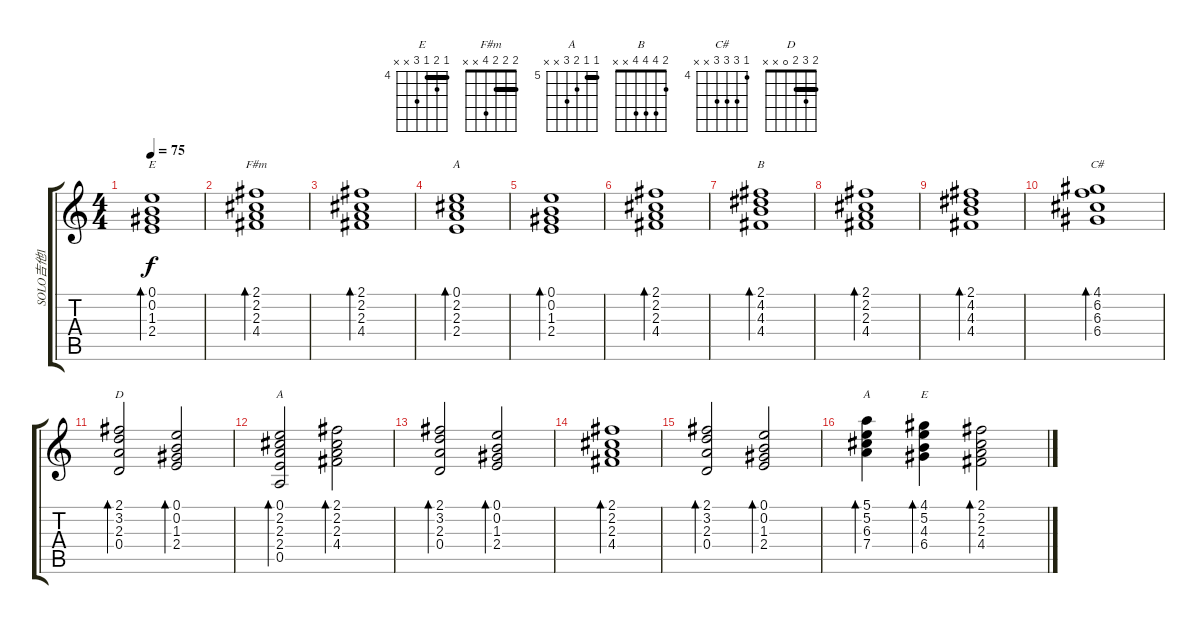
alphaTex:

\track ("SOLO吉他1" "SOLO吉他1") {instrument electricguitarclean}
\staff {score tabs}
\tuning (E4 B3 G3 D3 A2 E2) {hide}
\chord ("E" 0 0 1 2 x x)
\chord ("F#m" 2 2 2 4 x x) {barre 2}
\chord ("A" 0 2 2 2 x x)
\chord ("B" 2 4 4 4 x x)
\chord ("C#" 4 6 6 6 x x) {firstfret 4}
\chord ("D" 2 3 2 0 x x) {barre 2}
\chord ("A" 0 2 2 2 0 x)
\chord ("A" 5 5 6 7 x x) {firstfret 5 barre 5}
\chord ("E" 4 5 4 6 x x) {firstfret 4 barre 4}
\ts (4 4)
\tempo 75
\clef g2
\ks c
(0.1 0.2 1.3 2.4).1{bd 240 ch "E" dy f} |
(2.1 2.2 2.3 4.4).1{bd 240 ch "F#m"} |
(2.1 2.2 2.3 4.4).1{bd 240} |
(0.1 2.2 2.3 2.4).1{bd 240 ch "A"} |
(0.1 0.2 1.3 2.4).1{bd 240} |
(2.1 2.2 2.3 4.4).1{bd 240} |
(2.1 4.2 4.3 4.4).1{bd 240 ch "B"} |
(2.1 2.2 2.3 4.4).1{bd 240} |
(2.1 4.2 4.3 4.4).1{bd 240} |
(4.1 6.2 6.3 6.4).1{bd 240 ch "C#"} |
(2.1 3.2 2.3 0.4).2{bd 120 ch "D"} (0.1 0.2 1.3 2.4).2{bd 120} |
(0.1 2.2 2.3 2.4 0.5).2{bd 120 ch "A"} (2.1 2.2 2.3 4.4).2{bd 120} |
(2.1 3.2 2.3 0.4).2{bd 120} (0.1 0.2 1.3 2.4).2{bd 120} |
(2.1 2.2 2.3 4.4).1{bd 120} |
(2.1 3.2 2.3 0.4).2{bd 120} (0.1 0.2 1.3 2.4).2{bd 120} |
(5.1 5.2 6.3 7.4).4{bd 120 ch "A"} (4.1 5.2 4.3 6.4).4{bd 120 ch "E"} (2.1 2.2 2.3 4.4).2{bd 120}
